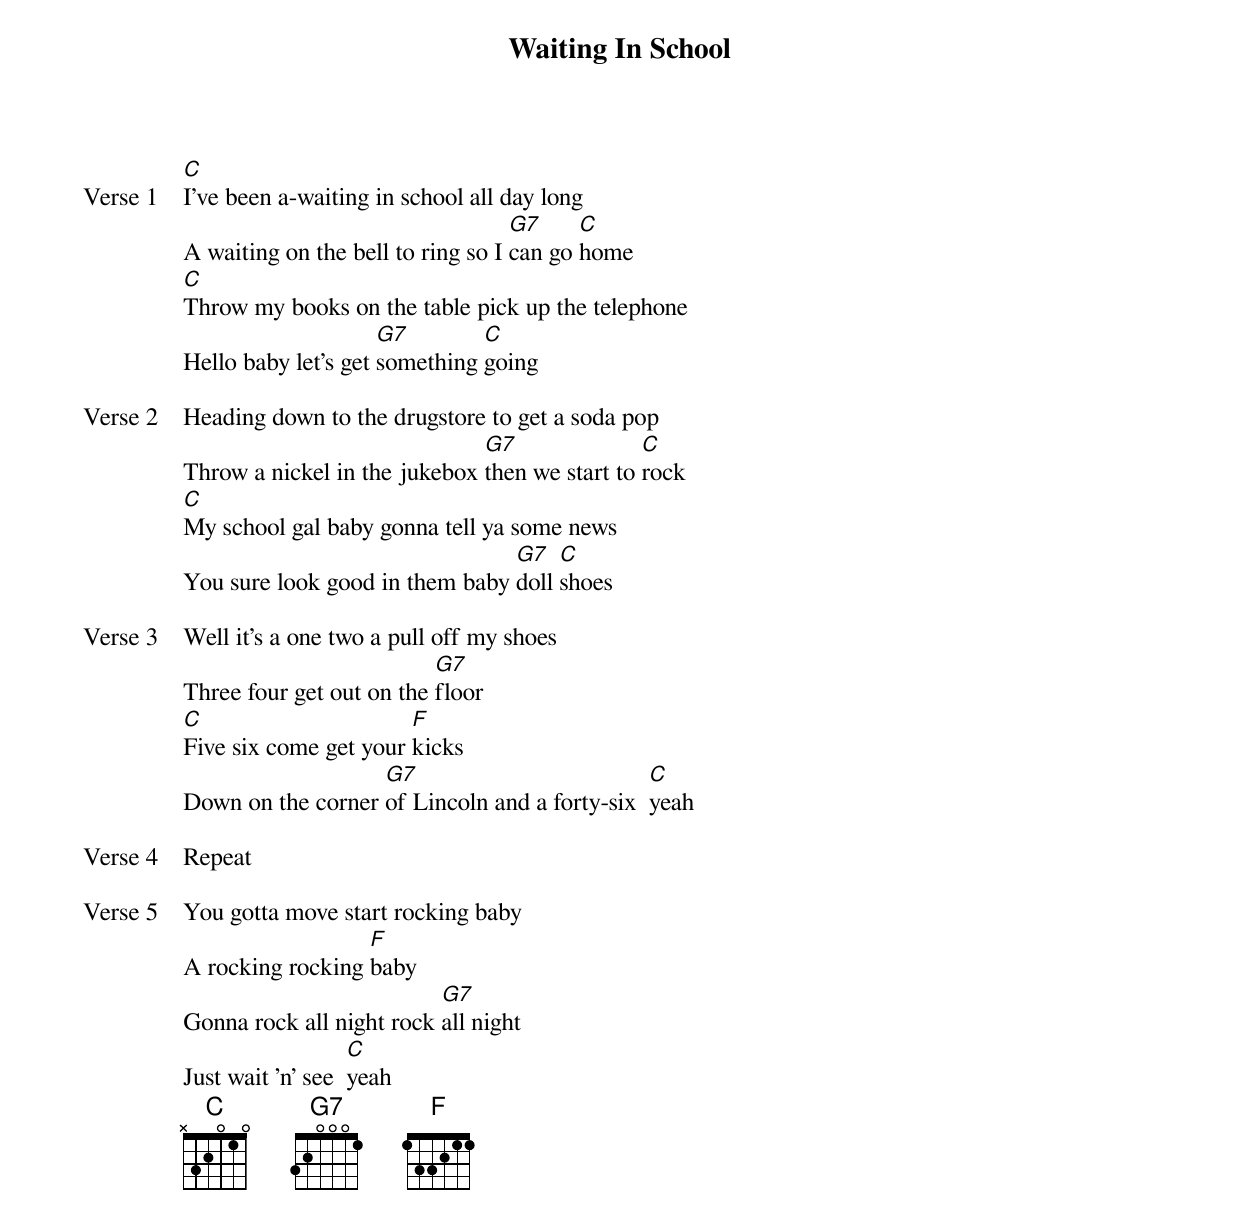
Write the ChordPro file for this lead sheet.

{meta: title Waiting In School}
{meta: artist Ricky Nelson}
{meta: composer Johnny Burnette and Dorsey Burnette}
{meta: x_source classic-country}
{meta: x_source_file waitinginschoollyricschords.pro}
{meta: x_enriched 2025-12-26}

{start_of_verse: Verse 1}
[C]I've been a-waiting in school all day long
A waiting on the bell to ring so I [G7]can go [C]home
[C]Throw my books on the table pick up the telephone
Hello baby let's get [G7]something [C]going
{end_of_verse}

{start_of_verse: Verse 2}
Heading down to the drugstore to get a soda pop
Throw a nickel in the jukebox [G7]then we start to [C]rock
[C]My school gal baby gonna tell ya some news
You sure look good in them baby [G7]doll [C]shoes
{end_of_verse}

{start_of_verse: Verse 3}
Well it's a one two a pull off my shoes
Three four get out on the [G7]floor
[C]Five six come get your [F]kicks
Down on the corner [G7]of Lincoln and a forty-six  [C]yeah
{end_of_verse}

{start_of_verse: Verse 4}
Repeat
{end_of_verse}

{start_of_verse: Verse 5}
You gotta move start rocking baby
A rocking rocking [F]baby
Gonna rock all night rock [G7]all night
Just wait 'n' see  [C]yeah
{end_of_verse}
